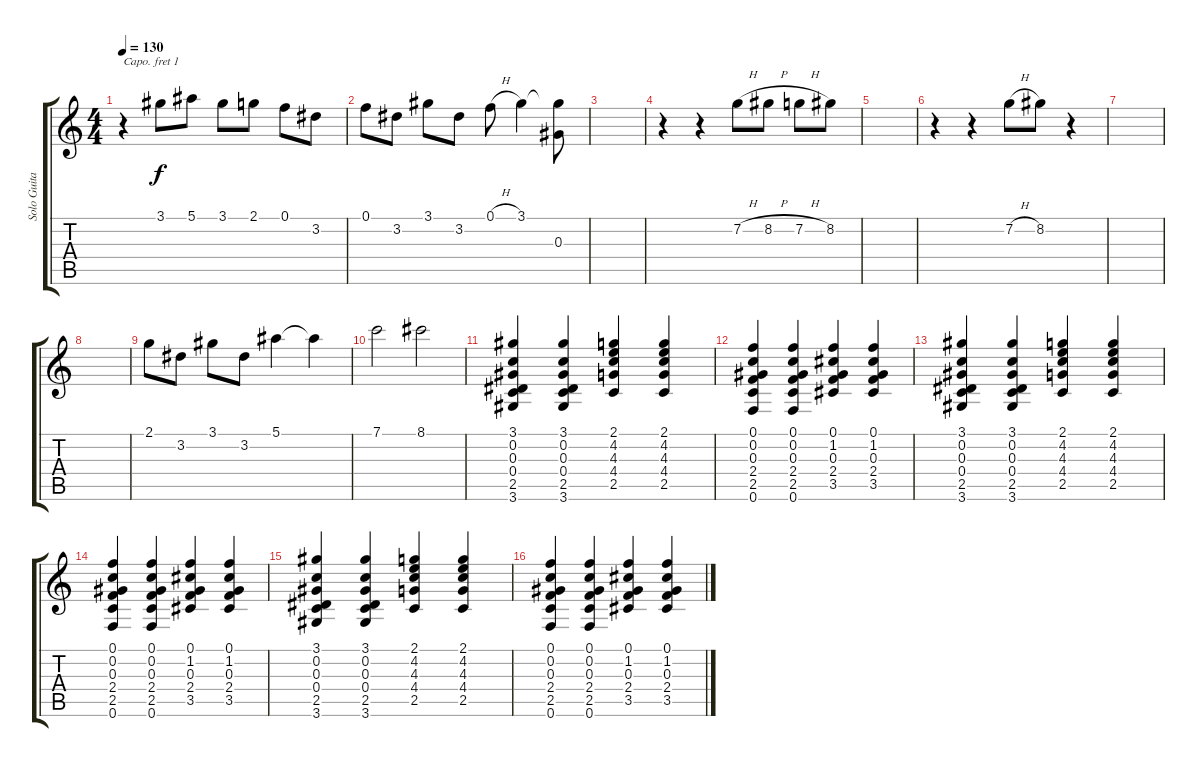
\track ("Solo Guitar" "Solo Guita") {instrument distortionguitar}
\staff {score tabs}
\capo 1
\tuning (E4 B3 G3 D3 A2 E2) {hide}
\ts (4 4)
\tempo 130
\clef g2
\ks c
r.4{dy f} 3.1.8 5.1.8 3.1.8 2.1.8 0.1.8 3.2.8 |
0.1.8 3.2.8 3.1.8 3.2.8 0.1{h}.8 3.1.4 (3.1{t} 0.3).8 |
|
r.4 r.4 7.2{h}.8 8.2{h}.8 7.2{h}.8 8.2.8 |
|
r.4 r.4 7.2{h}.8 8.2.8 r.4 |
|
|
2.1.8 3.2.8 3.1.8 3.2.8 5.1.4 5.1{t}.4 |
7.1.2 8.1.2 |
(3.1 0.2 0.3 0.4 2.5 3.6).4 (3.1 0.2 0.3 0.4 2.5 3.6).4 (2.1 4.2 4.3 4.4 2.5).4 (2.1 4.2 4.3 4.4 2.5).4 |
(0.1 0.2 0.3 2.4 2.5 0.6).4 (0.1 0.2 0.3 2.4 2.5 0.6).4 (0.1 1.2 0.3 2.4 3.5).4 (0.1 1.2 0.3 2.4 3.5).4 |
(3.1 0.2 0.3 0.4 2.5 3.6).4 (3.1 0.2 0.3 0.4 2.5 3.6).4 (2.1 4.2 4.3 4.4 2.5).4 (2.1 4.2 4.3 4.4 2.5).4 |
(0.1 0.2 0.3 2.4 2.5 0.6).4 (0.1 0.2 0.3 2.4 2.5 0.6).4 (0.1 1.2 0.3 2.4 3.5).4 (0.1 1.2 0.3 2.4 3.5).4 |
(3.1 0.2 0.3 0.4 2.5 3.6).4 (3.1 0.2 0.3 0.4 2.5 3.6).4 (2.1 4.2 4.3 4.4 2.5).4 (2.1 4.2 4.3 4.4 2.5).4 |
(0.1 0.2 0.3 2.4 2.5 0.6).4 (0.1 0.2 0.3 2.4 2.5 0.6).4 (0.1 1.2 0.3 2.4 3.5).4 (0.1 1.2 0.3 2.4 3.5).4
